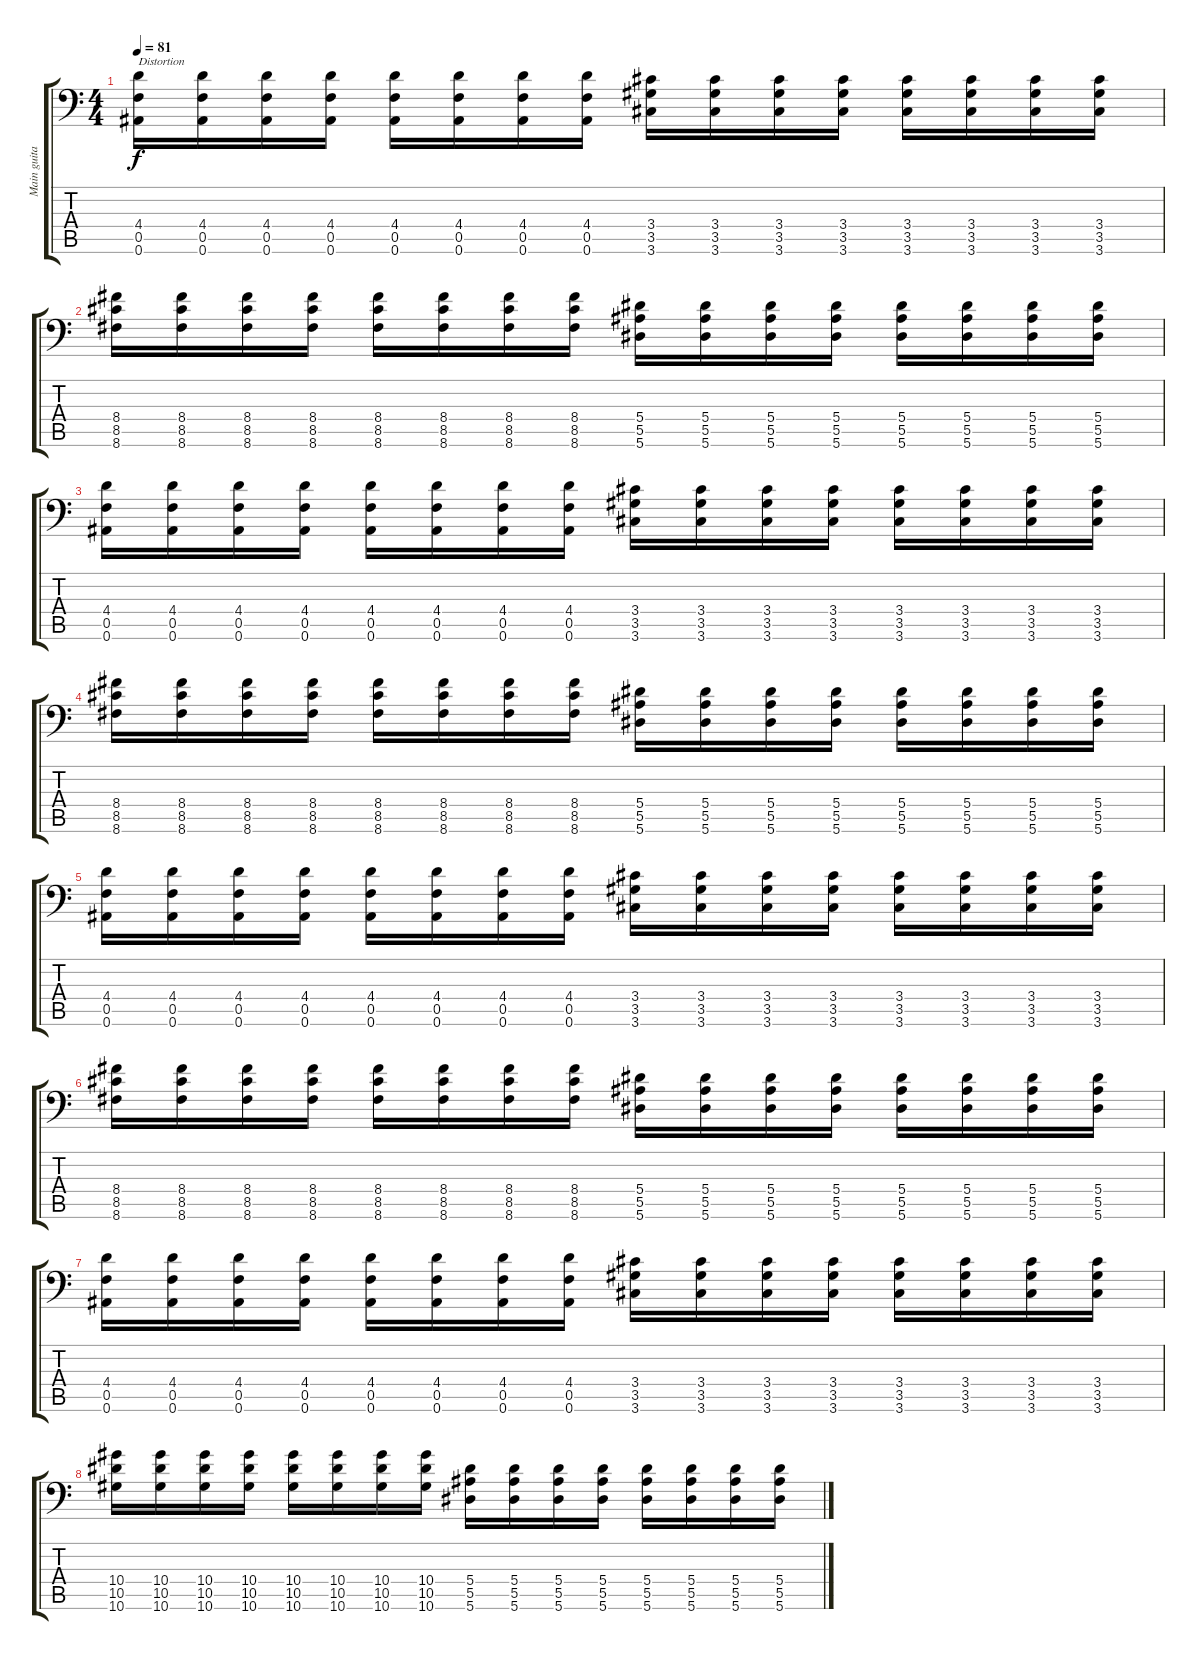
\track ("Main guitar (Brad Delson)" "Main guita") {instrument distortionguitar}
\staff {score tabs}
\tuning (C4 G3 Eb3 Bb2 F2 Bb1) {hide}
\ts (4 4)
\tempo 81
\clef f4
\ks c
(4.4 0.5 0.6).16{txt "Distortion " dy f volume 16 instrument distortionguitar} (4.4 0.5 0.6).16 (4.4 0.5 0.6).16 (4.4 0.5 0.6).16 (4.4 0.5 0.6).16 (4.4 0.5 0.6).16 (4.4 0.5 0.6).16 (4.4 0.5 0.6).16 (3.4 3.5 3.6).16 (3.4 3.5 3.6).16 (3.4 3.5 3.6).16 (3.4 3.5 3.6).16 (3.4 3.5 3.6).16 (3.4 3.5 3.6).16 (3.4 3.5 3.6).16 (3.4 3.5 3.6).16 |
(8.4 8.5 8.6).16 (8.4 8.5 8.6).16 (8.4 8.5 8.6).16 (8.4 8.5 8.6).16 (8.4 8.5 8.6).16 (8.4 8.5 8.6).16 (8.4 8.5 8.6).16 (8.4 8.5 8.6).16 (5.4 5.5 5.6).16 (5.4 5.5 5.6).16 (5.4 5.5 5.6).16 (5.4 5.5 5.6).16 (5.4 5.5 5.6).16 (5.4 5.5 5.6).16 (5.4 5.5 5.6).16 (5.4 5.5 5.6).16 |
(4.4 0.5 0.6).16{volume 16 instrument distortionguitar} (4.4 0.5 0.6).16 (4.4 0.5 0.6).16 (4.4 0.5 0.6).16 (4.4 0.5 0.6).16 (4.4 0.5 0.6).16 (4.4 0.5 0.6).16 (4.4 0.5 0.6).16 (3.4 3.5 3.6).16 (3.4 3.5 3.6).16 (3.4 3.5 3.6).16 (3.4 3.5 3.6).16 (3.4 3.5 3.6).16 (3.4 3.5 3.6).16 (3.4 3.5 3.6).16 (3.4 3.5 3.6).16 |
(8.4 8.5 8.6).16 (8.4 8.5 8.6).16 (8.4 8.5 8.6).16 (8.4 8.5 8.6).16 (8.4 8.5 8.6).16 (8.4 8.5 8.6).16 (8.4 8.5 8.6).16 (8.4 8.5 8.6).16 (5.4 5.5 5.6).16 (5.4 5.5 5.6).16 (5.4 5.5 5.6).16 (5.4 5.5 5.6).16 (5.4 5.5 5.6).16 (5.4 5.5 5.6).16 (5.4 5.5 5.6).16 (5.4 5.5 5.6).16 |
(4.4 0.5 0.6).16{volume 16 instrument distortionguitar} (4.4 0.5 0.6).16 (4.4 0.5 0.6).16 (4.4 0.5 0.6).16 (4.4 0.5 0.6).16 (4.4 0.5 0.6).16 (4.4 0.5 0.6).16 (4.4 0.5 0.6).16 (3.4 3.5 3.6).16 (3.4 3.5 3.6).16 (3.4 3.5 3.6).16 (3.4 3.5 3.6).16 (3.4 3.5 3.6).16 (3.4 3.5 3.6).16 (3.4 3.5 3.6).16 (3.4 3.5 3.6).16 |
(8.4 8.5 8.6).16 (8.4 8.5 8.6).16 (8.4 8.5 8.6).16 (8.4 8.5 8.6).16 (8.4 8.5 8.6).16 (8.4 8.5 8.6).16 (8.4 8.5 8.6).16 (8.4 8.5 8.6).16 (5.4 5.5 5.6).16 (5.4 5.5 5.6).16 (5.4 5.5 5.6).16 (5.4 5.5 5.6).16 (5.4 5.5 5.6).16 (5.4 5.5 5.6).16 (5.4 5.5 5.6).16 (5.4 5.5 5.6).16 |
(4.4 0.5 0.6).16 (4.4 0.5 0.6).16 (4.4 0.5 0.6).16 (4.4 0.5 0.6).16 (4.4 0.5 0.6).16 (4.4 0.5 0.6).16 (4.4 0.5 0.6).16 (4.4 0.5 0.6).16 (3.4 3.5 3.6).16 (3.4 3.5 3.6).16 (3.4 3.5 3.6).16 (3.4 3.5 3.6).16 (3.4 3.5 3.6).16 (3.4 3.5 3.6).16 (3.4 3.5 3.6).16 (3.4 3.5 3.6).16 |
(10.4 10.5 10.6).16 (10.4 10.5 10.6).16 (10.4 10.5 10.6).16 (10.4 10.5 10.6).16 (10.4 10.5 10.6).16 (10.4 10.5 10.6).16 (10.4 10.5 10.6).16 (10.4 10.5 10.6).16 (5.4 5.5 5.6).16 (5.4 5.5 5.6).16 (5.4 5.5 5.6).16 (5.4 5.5 5.6).16 (5.4 5.5 5.6).16 (5.4 5.5 5.6).16 (5.4 5.5 5.6).16 (5.4 5.5 5.6).16
